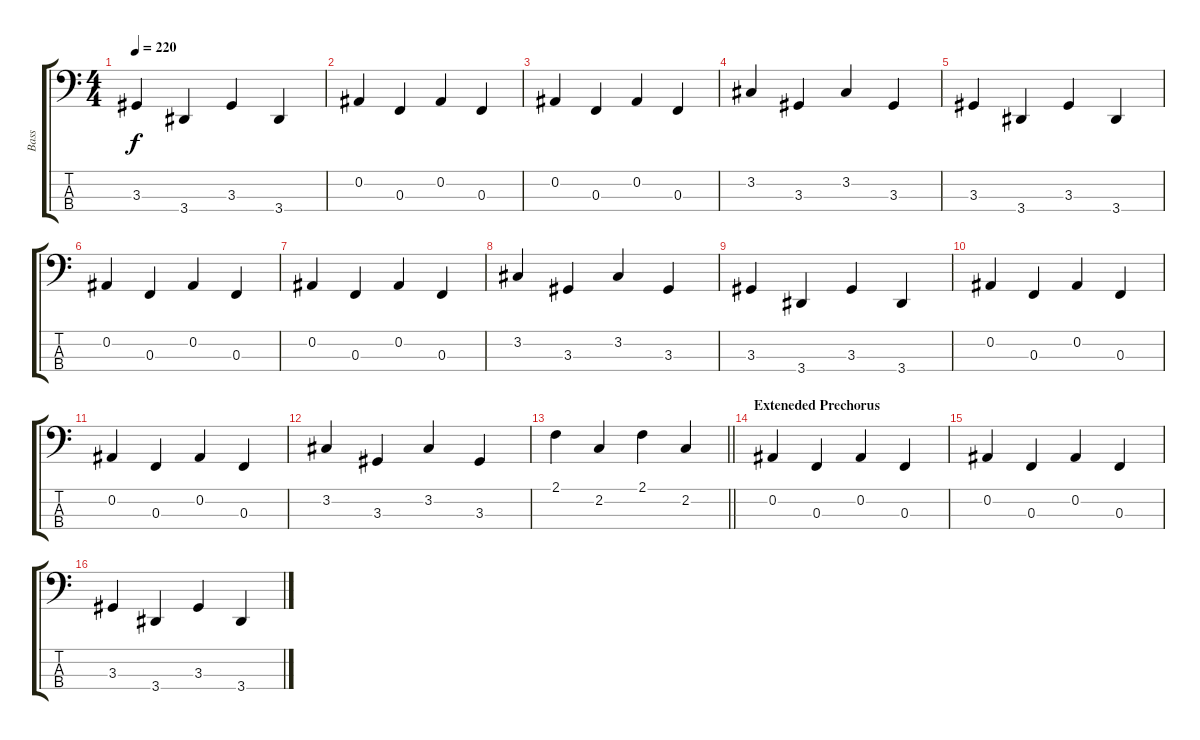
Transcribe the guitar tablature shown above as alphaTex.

\track ("Bass" "Bass") {instrument electricbassfinger}
\staff {score tabs}
\tuning (Eb2 Bb1 F1 C1) {hide}
\ts (4 4)
\tempo 220
\clef f4
\ks c
3.3.4{dy f} 3.4.4 3.3.4 3.4.4 |
0.2.4 0.3.4 0.2.4 0.3.4 |
0.2.4 0.3.4 0.2.4 0.3.4 |
3.2.4 3.3.4 3.2.4 3.3.4 |
3.3.4 3.4.4 3.3.4 3.4.4 |
0.2.4 0.3.4 0.2.4 0.3.4 |
0.2.4 0.3.4 0.2.4 0.3.4 |
3.2.4 3.3.4 3.2.4 3.3.4 |
3.3.4 3.4.4 3.3.4 3.4.4 |
0.2.4 0.3.4 0.2.4 0.3.4 |
0.2.4 0.3.4 0.2.4 0.3.4 |
3.2.4 3.3.4 3.2.4 3.3.4 |
\barLineRight lightlight
2.1.4 2.2.4 2.1.4 2.2.4 |
\section ("" "Exteneded Prechorus")
0.2.4 0.3.4 0.2.4 0.3.4 |
0.2.4 0.3.4 0.2.4 0.3.4 |
3.3.4 3.4.4 3.3.4 3.4.4
